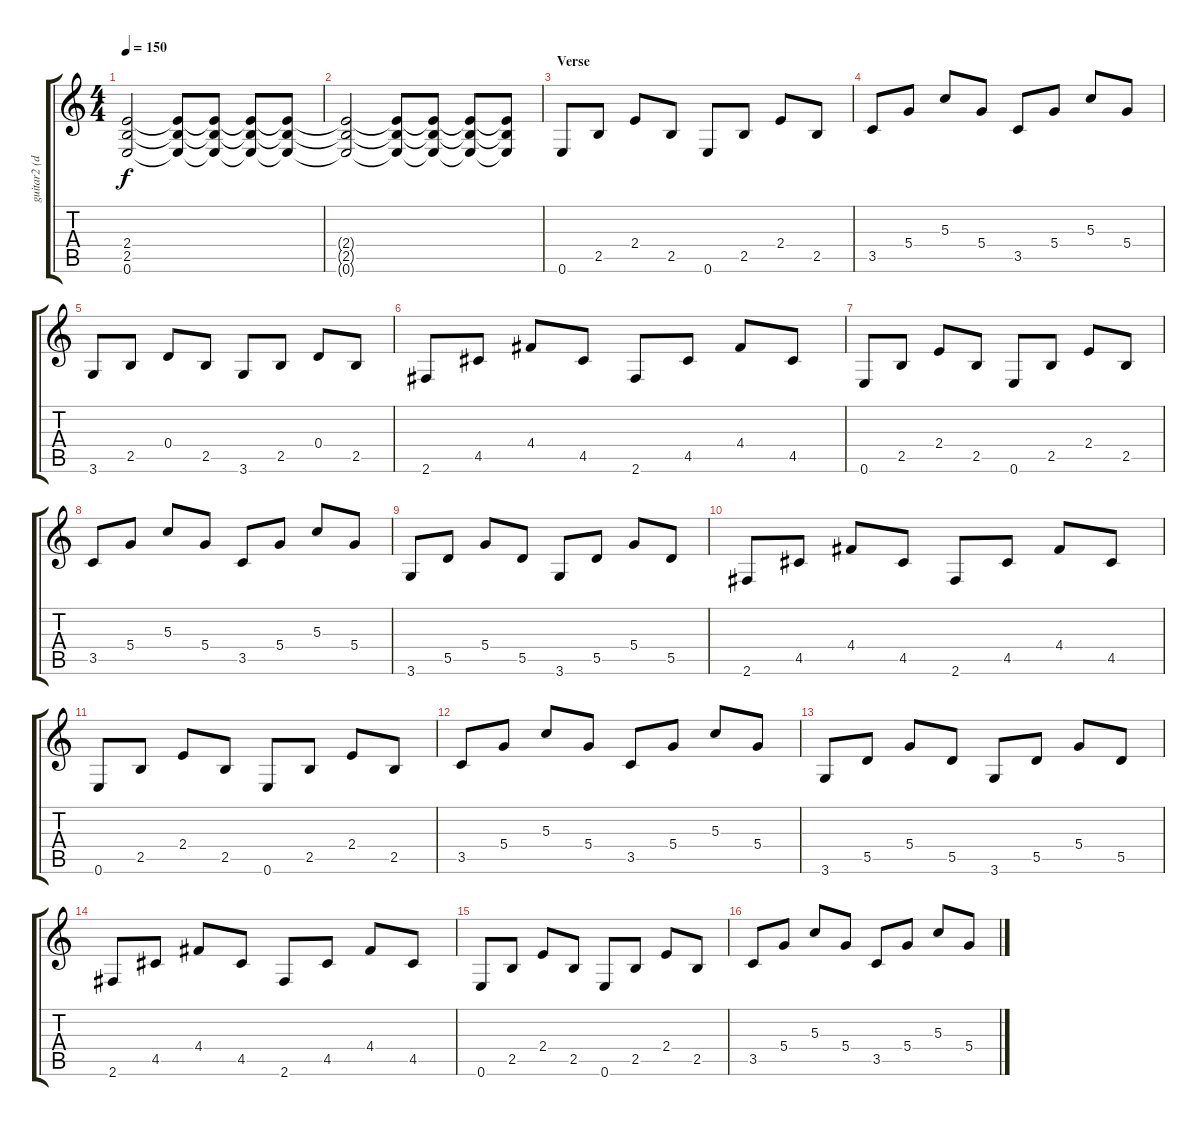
\track ("guitar2 (dist.)" "guitar2 (d") {instrument distortionguitar}
\staff {score tabs}
\tuning (E4 B3 G3 D3 A2 E2) {hide}
\ts (4 4)
\tempo 150
\clef g2
\ks c
(2.4{t} 2.5{t} 0.6{t}).2{dy f} (2.4{t} 2.5{t} 0.6{t}).8 (2.4{t} 2.5{t} 0.6{t}).8 (2.4{t} 2.5{t} 0.6{t}).8 (2.4{t} 2.5{t} 0.6{t}).8 |
(2.4{t} 2.5{t} 0.6{t}).2 (2.4{t} 2.5{t} 0.6{t}).8 (2.4{t} 2.5{t} 0.6{t}).8 (2.4{t} 2.5{t} 0.6{t}).8 (2.4{t} 2.5{t} 0.6{t}).8 |
\section ("" "Verse")
0.6.8{volume 8} 2.5.8 2.4.8 2.5.8 0.6.8 2.5.8 2.4.8 2.5.8 |
3.5.8 5.4.8 5.3.8 5.4.8 3.5.8 5.4.8 5.3.8 5.4.8 |
3.6.8 2.5.8 0.4.8 2.5.8 3.6.8 2.5.8 0.4.8 2.5.8 |
2.6.8 4.5.8 4.4.8 4.5.8 2.6.8 4.5.8 4.4.8 4.5.8 |
0.6.8{volume 8} 2.5.8 2.4.8 2.5.8 0.6.8 2.5.8 2.4.8 2.5.8 |
3.5.8 5.4.8 5.3.8 5.4.8 3.5.8 5.4.8 5.3.8 5.4.8 |
3.6.8 5.5.8 5.4.8 5.5.8 3.6.8 5.5.8 5.4.8 5.5.8 |
2.6.8 4.5.8 4.4.8 4.5.8 2.6.8 4.5.8 4.4.8 4.5.8 |
0.6.8{volume 8} 2.5.8 2.4.8 2.5.8 0.6.8 2.5.8 2.4.8 2.5.8 |
3.5.8 5.4.8 5.3.8 5.4.8 3.5.8 5.4.8 5.3.8 5.4.8 |
3.6.8 5.5.8 5.4.8 5.5.8 3.6.8 5.5.8 5.4.8 5.5.8 |
2.6.8 4.5.8 4.4.8 4.5.8 2.6.8 4.5.8 4.4.8 4.5.8 |
0.6.8{volume 8} 2.5.8 2.4.8 2.5.8 0.6.8 2.5.8 2.4.8 2.5.8 |
3.5.8 5.4.8 5.3.8 5.4.8 3.5.8 5.4.8 5.3.8 5.4.8
